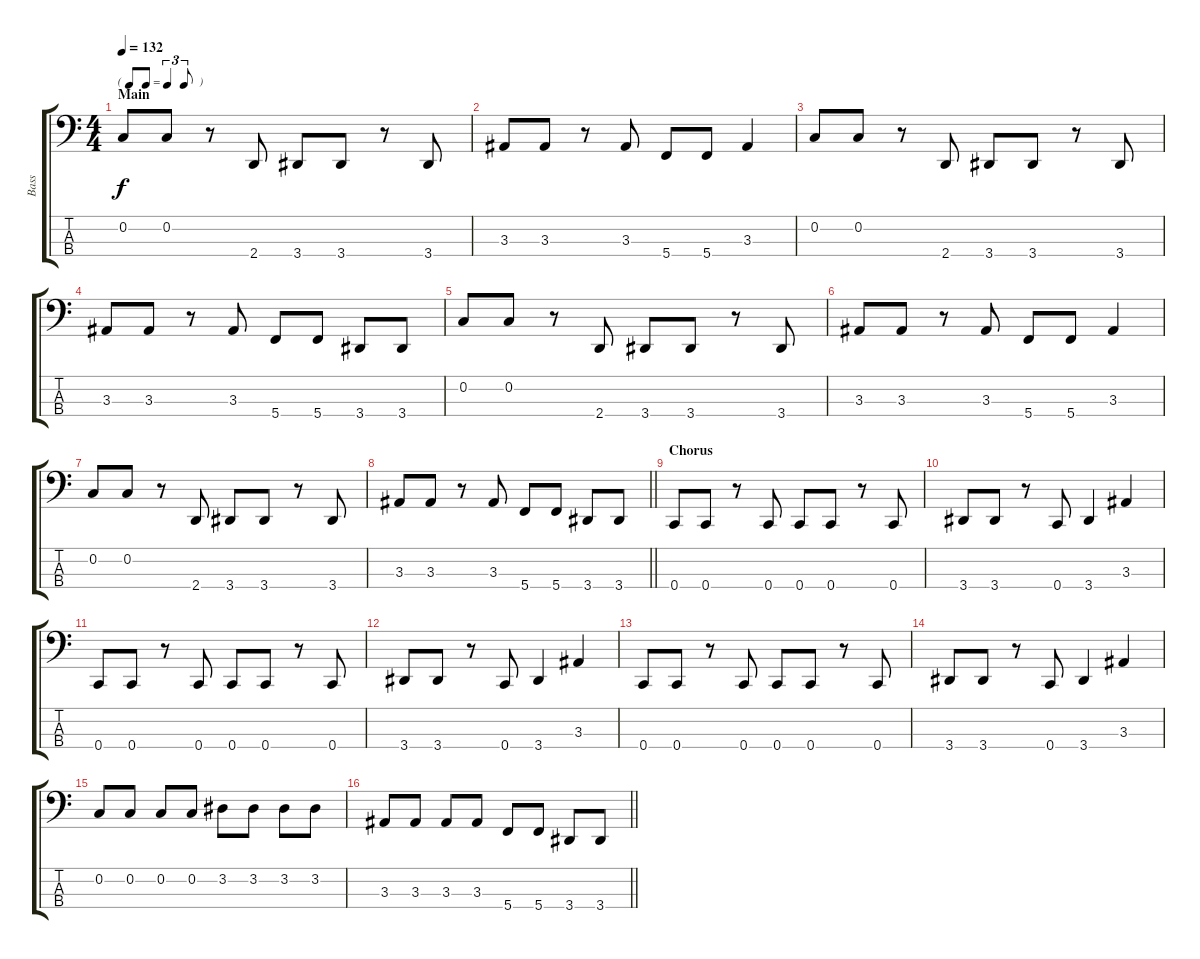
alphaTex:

\track ("Bass" "Bass") {instrument electricbassfinger}
\staff {score tabs}
\tuning (F2 C2 G1 C1) {hide}
\ts (4 4)
\tf triplet8th
\section ("" "Main")
\tempo 132
\clef f4
\ks c
0.2.8{dy f instrument electricbassfinger} 0.2.8 r.8 2.4.8 3.4.8 3.4.8 r.8 3.4.8 |
3.3.8 3.3.8 r.8 3.3.8 5.4.8 5.4.8 3.3.4 |
0.2.8 0.2.8 r.8 2.4.8 3.4.8 3.4.8 r.8 3.4.8 |
3.3.8 3.3.8 r.8 3.3.8 5.4.8 5.4.8 3.4.8 3.4.8 |
0.2.8{instrument electricbassfinger} 0.2.8 r.8 2.4.8 3.4.8 3.4.8 r.8 3.4.8 |
3.3.8 3.3.8 r.8 3.3.8 5.4.8 5.4.8 3.3.4 |
0.2.8 0.2.8 r.8 2.4.8 3.4.8 3.4.8 r.8 3.4.8 |
\barLineRight lightlight
3.3.8 3.3.8 r.8 3.3.8 5.4.8 5.4.8 3.4.8 3.4.8 |
\section ("" "Chorus")
0.4.8 0.4.8 r.8 0.4.8 0.4.8 0.4.8 r.8 0.4.8 |
3.4.8 3.4.8 r.8 0.4.8 3.4.4 3.3.4 |
0.4.8 0.4.8 r.8 0.4.8 0.4.8 0.4.8 r.8 0.4.8 |
3.4.8 3.4.8 r.8 0.4.8 3.4.4 3.3.4 |
0.4.8 0.4.8 r.8 0.4.8 0.4.8 0.4.8 r.8 0.4.8 |
3.4.8 3.4.8 r.8 0.4.8 3.4.4 3.3.4 |
0.2.8 0.2.8 0.2.8 0.2.8 3.2.8 3.2.8 3.2.8 3.2.8 |
\barLineRight lightlight
3.3.8 3.3.8 3.3.8 3.3.8 5.4.8 5.4.8 3.4.8 3.4.8
